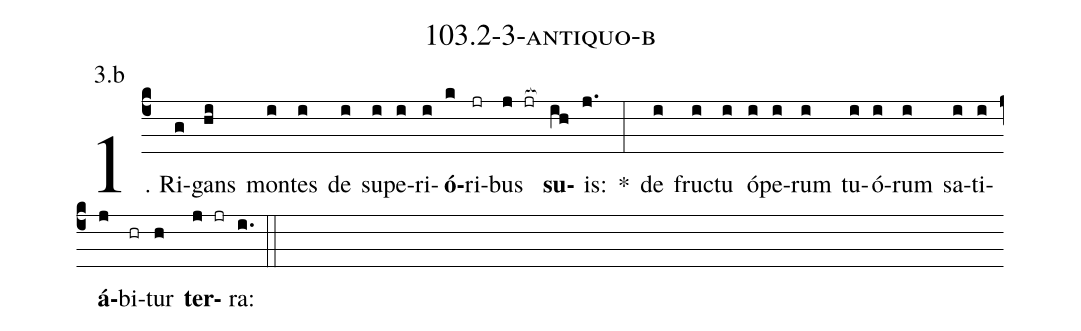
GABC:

name: 103.2-3-antiquo-b;
annotation: 3.b;
%%
(c4)1. Ri(g)gans(hi) mon(i)tes(i) de(i) su(i)pe(i)ri(i)<b>ó</b>(k)ri(jr)bus(j jr[ocb:1{]) <b>su</b>(ih[ocb:0}])is:(j.) *(:) de(i) fruc(i)tu(i) ó(i)pe(i)rum(i) tu(i)ó(i)rum(i) sa(i)ti(i)<b>á</b>(j)bi(hr)tur(h) <b>ter</b>(j jr)ra:(i.) (::)


%E(i) u(i) o(j) u(h) a(j) e.(i.) (::)
